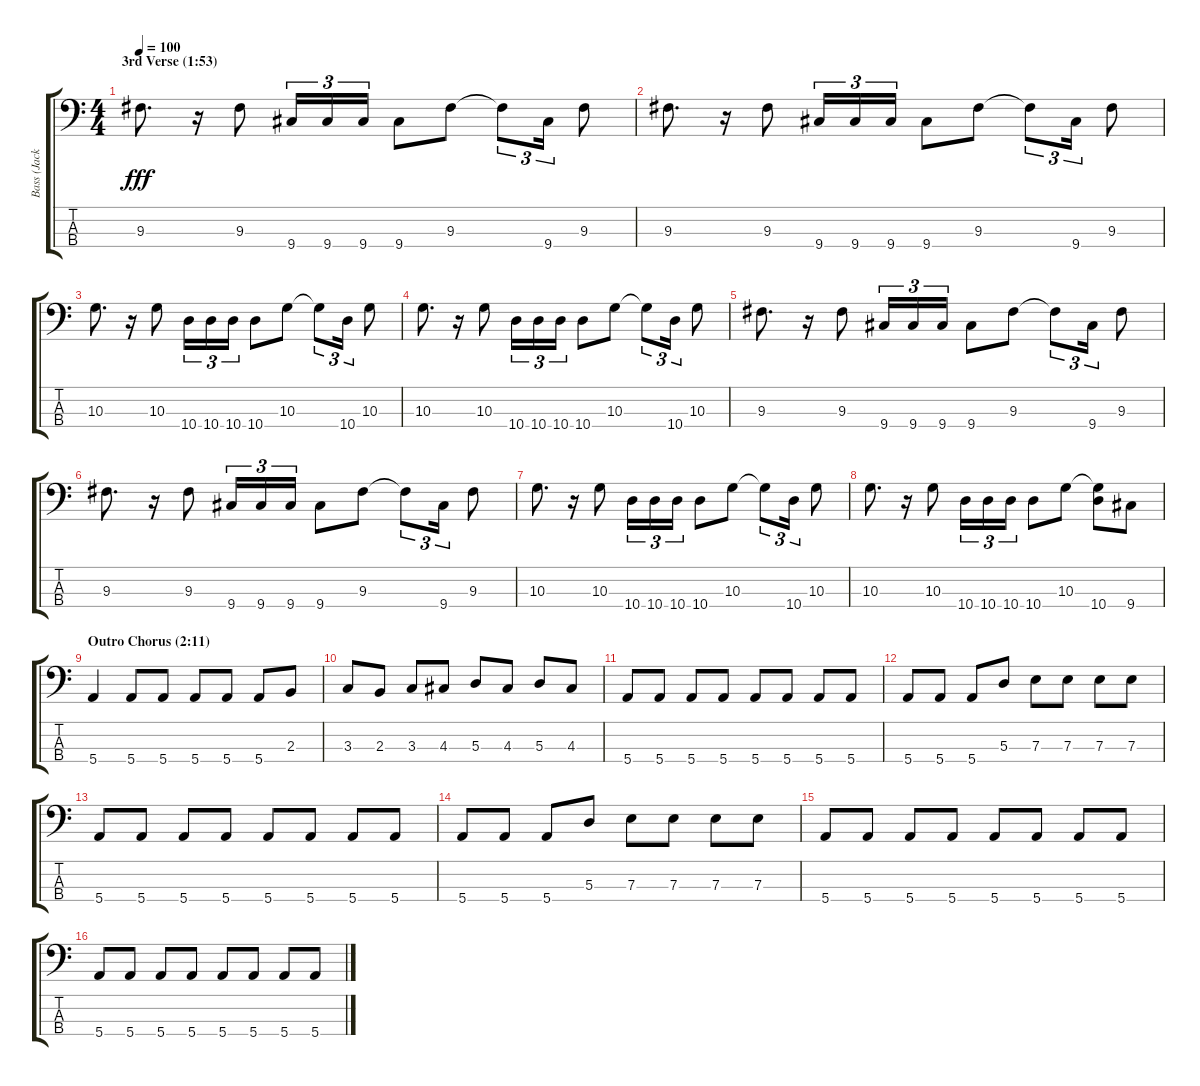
\track ("Bass (Jack Casady)" "Bass (Jack") {instrument electricbassfinger}
\staff {score tabs}
\tuning (G2 D2 A1 E1) {hide}
\ts (4 4)
\section ("" "3rd Verse (1:53)")
\tempo 100
\clef f4
\ks c
9.3.8{d dy fff} r.16 9.3.8 9.4.16{tu (3 2)} 9.4.16{tu (3 2)} 9.4.16{tu (3 2)} 9.4.8 9.3.8 9.3{t}.8{tu (3 2)} 9.4.16{tu (3 2)} 9.3.8 |
9.3.8{d} r.16 9.3.8 9.4.16{tu (3 2)} 9.4.16{tu (3 2)} 9.4.16{tu (3 2)} 9.4.8 9.3.8 9.3{t}.8{tu (3 2)} 9.4.16{tu (3 2)} 9.3.8 |
10.3.8{d} r.16 10.3.8 10.4.16{tu (3 2)} 10.4.16{tu (3 2)} 10.4.16{tu (3 2)} 10.4.8 10.3.8 10.3{t}.8{tu (3 2)} 10.4.16{tu (3 2)} 10.3.8 |
10.3.8{d} r.16 10.3.8 10.4.16{tu (3 2)} 10.4.16{tu (3 2)} 10.4.16{tu (3 2)} 10.4.8 10.3.8 10.3{t}.8{tu (3 2)} 10.4.16{tu (3 2)} 10.3.8 |
9.3.8{d} r.16 9.3.8 9.4.16{tu (3 2)} 9.4.16{tu (3 2)} 9.4.16{tu (3 2)} 9.4.8 9.3.8 9.3{t}.8{tu (3 2)} 9.4.16{tu (3 2)} 9.3.8 |
9.3.8{d} r.16 9.3.8 9.4.16{tu (3 2)} 9.4.16{tu (3 2)} 9.4.16{tu (3 2)} 9.4.8 9.3.8 9.3{t}.8{tu (3 2)} 9.4.16{tu (3 2)} 9.3.8 |
10.3.8{d} r.16 10.3.8 10.4.16{tu (3 2)} 10.4.16{tu (3 2)} 10.4.16{tu (3 2)} 10.4.8 10.3.8 10.3{t}.8{tu (3 2)} 10.4.16{tu (3 2)} 10.3.8 |
10.3.8{d} r.16 10.3.8 10.4.16{tu (3 2)} 10.4.16{tu (3 2)} 10.4.16{tu (3 2)} 10.4.8 10.3.8 (10.3{t} 10.4).8 9.4.8 |
\section ("" "Outro Chorus (2:11)")
5.4.4 5.4.8 5.4.8 5.4.8 5.4.8 5.4.8 2.3.8 |
3.3.8 2.3.8 3.3.8 4.3.8 5.3.8 4.3.8 5.3.8 4.3.8 |
5.4.8 5.4.8 5.4.8 5.4.8 5.4.8 5.4.8 5.4.8 5.4.8 |
5.4.8 5.4.8 5.4.8 5.3.8 7.3.8 7.3.8 7.3.8 7.3.8 |
5.4.8 5.4.8 5.4.8 5.4.8 5.4.8 5.4.8 5.4.8 5.4.8 |
5.4.8 5.4.8 5.4.8 5.3.8 7.3.8 7.3.8 7.3.8 7.3.8 |
5.4.8 5.4.8 5.4.8 5.4.8 5.4.8 5.4.8 5.4.8 5.4.8 |
5.4.8 5.4.8 5.4.8 5.4.8 5.4.8 5.4.8 5.4.8 5.4.8
